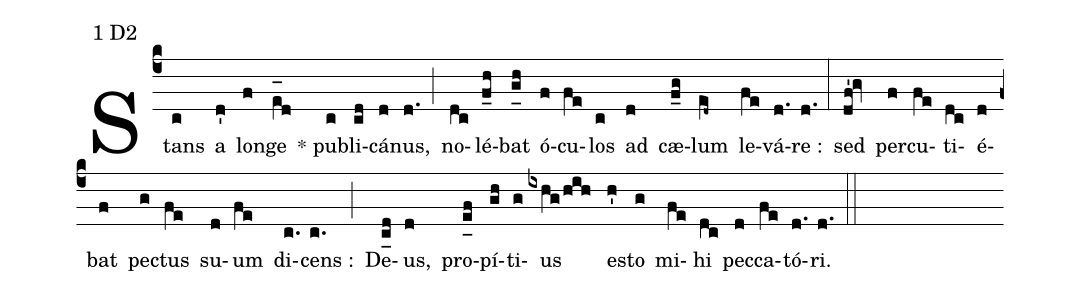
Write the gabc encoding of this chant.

mode:1 D2;
%%
(c4) Stans(c) a(d') lon(f)ge(e_[oh:h][ll:1]d) * pu(c)bli(cd)cá(d)nus,(d.) (;) no(dc)lé(f_h)bat(g_[uh:l]h) ó(f)cu(fe)los(c) ad(d) cæ(f_g)lum(e[ll:1]d~) le(fe)vá(d.)re :(d.) (:) sed(df'!gv) per(f)cu(fe)ti(dc)é(d)bat(f) pe(g)ctus(fe) su(d)um(fe) di(c.)cens :(c.) (;) De(c_[ll:1]d)us,(d) pro(e_[uh:l]f)pí(gh)ti(g)us(ixhg/hih) e(h')sto(g) mi(fe)hi(dc) pec(d)ca(fe)tó(d.)ri.(d.) (::)
